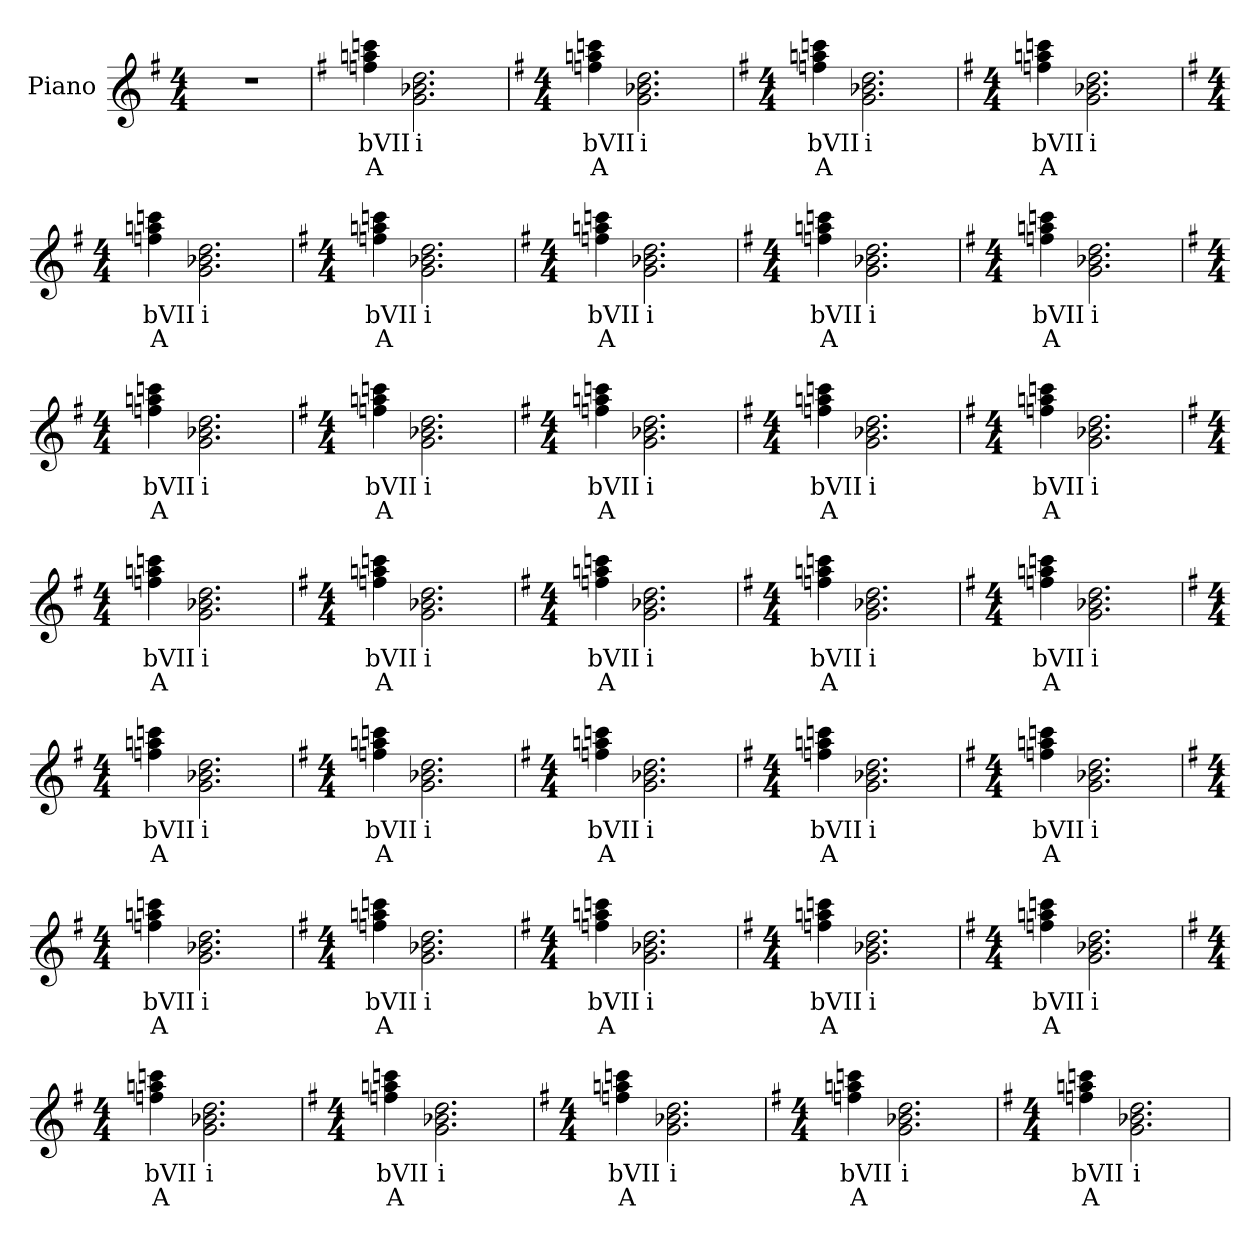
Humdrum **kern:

**kern	**text	**text
*part1	*part1	*part1
*staff1	*staff1	*staff1
*I"Piano	*	*
*I'Pno	*	*
*k[f#]	*	*
*G:	*	*
*M4/4	*	*
=	=	=
1r	.	.
=	=	=
*k[f#]	*	*
*G:	*	*
4ffn 4aan 4cccn	bVII	A
2.g 2.b-X 2.dd	i	.
=	=	=
*k[f#]	*	*
*G:	*	*
*M4/4	*	*
4ffn 4aan 4cccn	bVII	A
2.g 2.b-X 2.dd	i	.
=	=	=
*k[f#]	*	*
*G:	*	*
*M4/4	*	*
4ffn 4aan 4cccn	bVII	A
2.g 2.b-X 2.dd	i	.
=	=	=
*k[f#]	*	*
*G:	*	*
*M4/4	*	*
4ffn 4aan 4cccn	bVII	A
2.g 2.b-X 2.dd	i	.
=	=	=
*k[f#]	*	*
*G:	*	*
*M4/4	*	*
4ffn 4aan 4cccn	bVII	A
2.g 2.b-X 2.dd	i	.
=	=	=
*k[f#]	*	*
*G:	*	*
*M4/4	*	*
4ffn 4aan 4cccn	bVII	A
2.g 2.b-X 2.dd	i	.
=	=	=
*k[f#]	*	*
*G:	*	*
*M4/4	*	*
4ffn 4aan 4cccn	bVII	A
2.g 2.b-X 2.dd	i	.
=	=	=
*k[f#]	*	*
*G:	*	*
*M4/4	*	*
4ffn 4aan 4cccn	bVII	A
2.g 2.b-X 2.dd	i	.
=	=	=
*k[f#]	*	*
*G:	*	*
*M4/4	*	*
4ffn 4aan 4cccn	bVII	A
2.g 2.b-X 2.dd	i	.
=	=	=
*k[f#]	*	*
*G:	*	*
*M4/4	*	*
4ffn 4aan 4cccn	bVII	A
2.g 2.b-X 2.dd	i	.
=	=	=
*k[f#]	*	*
*G:	*	*
*M4/4	*	*
4ffn 4aan 4cccn	bVII	A
2.g 2.b-X 2.dd	i	.
=	=	=
*k[f#]	*	*
*G:	*	*
*M4/4	*	*
4ffn 4aan 4cccn	bVII	A
2.g 2.b-X 2.dd	i	.
=	=	=
*k[f#]	*	*
*G:	*	*
*M4/4	*	*
4ffn 4aan 4cccn	bVII	A
2.g 2.b-X 2.dd	i	.
=	=	=
*k[f#]	*	*
*G:	*	*
*M4/4	*	*
4ffn 4aan 4cccn	bVII	A
2.g 2.b-X 2.dd	i	.
=	=	=
*k[f#]	*	*
*G:	*	*
*M4/4	*	*
4ffn 4aan 4cccn	bVII	A
2.g 2.b-X 2.dd	i	.
=	=	=
*k[f#]	*	*
*G:	*	*
*M4/4	*	*
4ffn 4aan 4cccn	bVII	A
2.g 2.b-X 2.dd	i	.
=	=	=
*k[f#]	*	*
*G:	*	*
*M4/4	*	*
4ffn 4aan 4cccn	bVII	A
2.g 2.b-X 2.dd	i	.
=	=	=
*k[f#]	*	*
*G:	*	*
*M4/4	*	*
4ffn 4aan 4cccn	bVII	A
2.g 2.b-X 2.dd	i	.
=	=	=
*k[f#]	*	*
*G:	*	*
*M4/4	*	*
4ffn 4aan 4cccn	bVII	A
2.g 2.b-X 2.dd	i	.
=	=	=
*k[f#]	*	*
*G:	*	*
*M4/4	*	*
4ffn 4aan 4cccn	bVII	A
2.g 2.b-X 2.dd	i	.
=	=	=
*k[f#]	*	*
*G:	*	*
*M4/4	*	*
4ffn 4aan 4cccn	bVII	A
2.g 2.b-X 2.dd	i	.
=	=	=
*k[f#]	*	*
*G:	*	*
*M4/4	*	*
4ffn 4aan 4cccn	bVII	A
2.g 2.b-X 2.dd	i	.
=	=	=
*k[f#]	*	*
*G:	*	*
*M4/4	*	*
4ffn 4aan 4cccn	bVII	A
2.g 2.b-X 2.dd	i	.
=	=	=
*k[f#]	*	*
*G:	*	*
*M4/4	*	*
4ffn 4aan 4cccn	bVII	A
2.g 2.b-X 2.dd	i	.
=	=	=
*k[f#]	*	*
*G:	*	*
*M4/4	*	*
4ffn 4aan 4cccn	bVII	A
2.g 2.b-X 2.dd	i	.
=	=	=
*k[f#]	*	*
*G:	*	*
*M4/4	*	*
4ffn 4aan 4cccn	bVII	A
2.g 2.b-X 2.dd	i	.
=	=	=
*k[f#]	*	*
*G:	*	*
*M4/4	*	*
4ffn 4aan 4cccn	bVII	A
2.g 2.b-X 2.dd	i	.
=	=	=
*k[f#]	*	*
*G:	*	*
*M4/4	*	*
4ffn 4aan 4cccn	bVII	A
2.g 2.b-X 2.dd	i	.
=	=	=
*k[f#]	*	*
*G:	*	*
*M4/4	*	*
4ffn 4aan 4cccn	bVII	A
2.g 2.b-X 2.dd	i	.
=	=	=
*k[f#]	*	*
*G:	*	*
*M4/4	*	*
4ffn 4aan 4cccn	bVII	A
2.g 2.b-X 2.dd	i	.
=	=	=
*k[f#]	*	*
*G:	*	*
*M4/4	*	*
4ffn 4aan 4cccn	bVII	A
2.g 2.b-X 2.dd	i	.
=	=	=
*k[f#]	*	*
*G:	*	*
*M4/4	*	*
4ffn 4aan 4cccn	bVII	A
2.g 2.b-X 2.dd	i	.
=	=	=
*k[f#]	*	*
*G:	*	*
*M4/4	*	*
4ffn 4aan 4cccn	bVII	A
2.g 2.b-X 2.dd	i	.
=	=	=
*k[f#]	*	*
*G:	*	*
*M4/4	*	*
4ffn 4aan 4cccn	bVII	A
2.g 2.b-X 2.dd	i	.
=	=	=
*-	*-	*-
